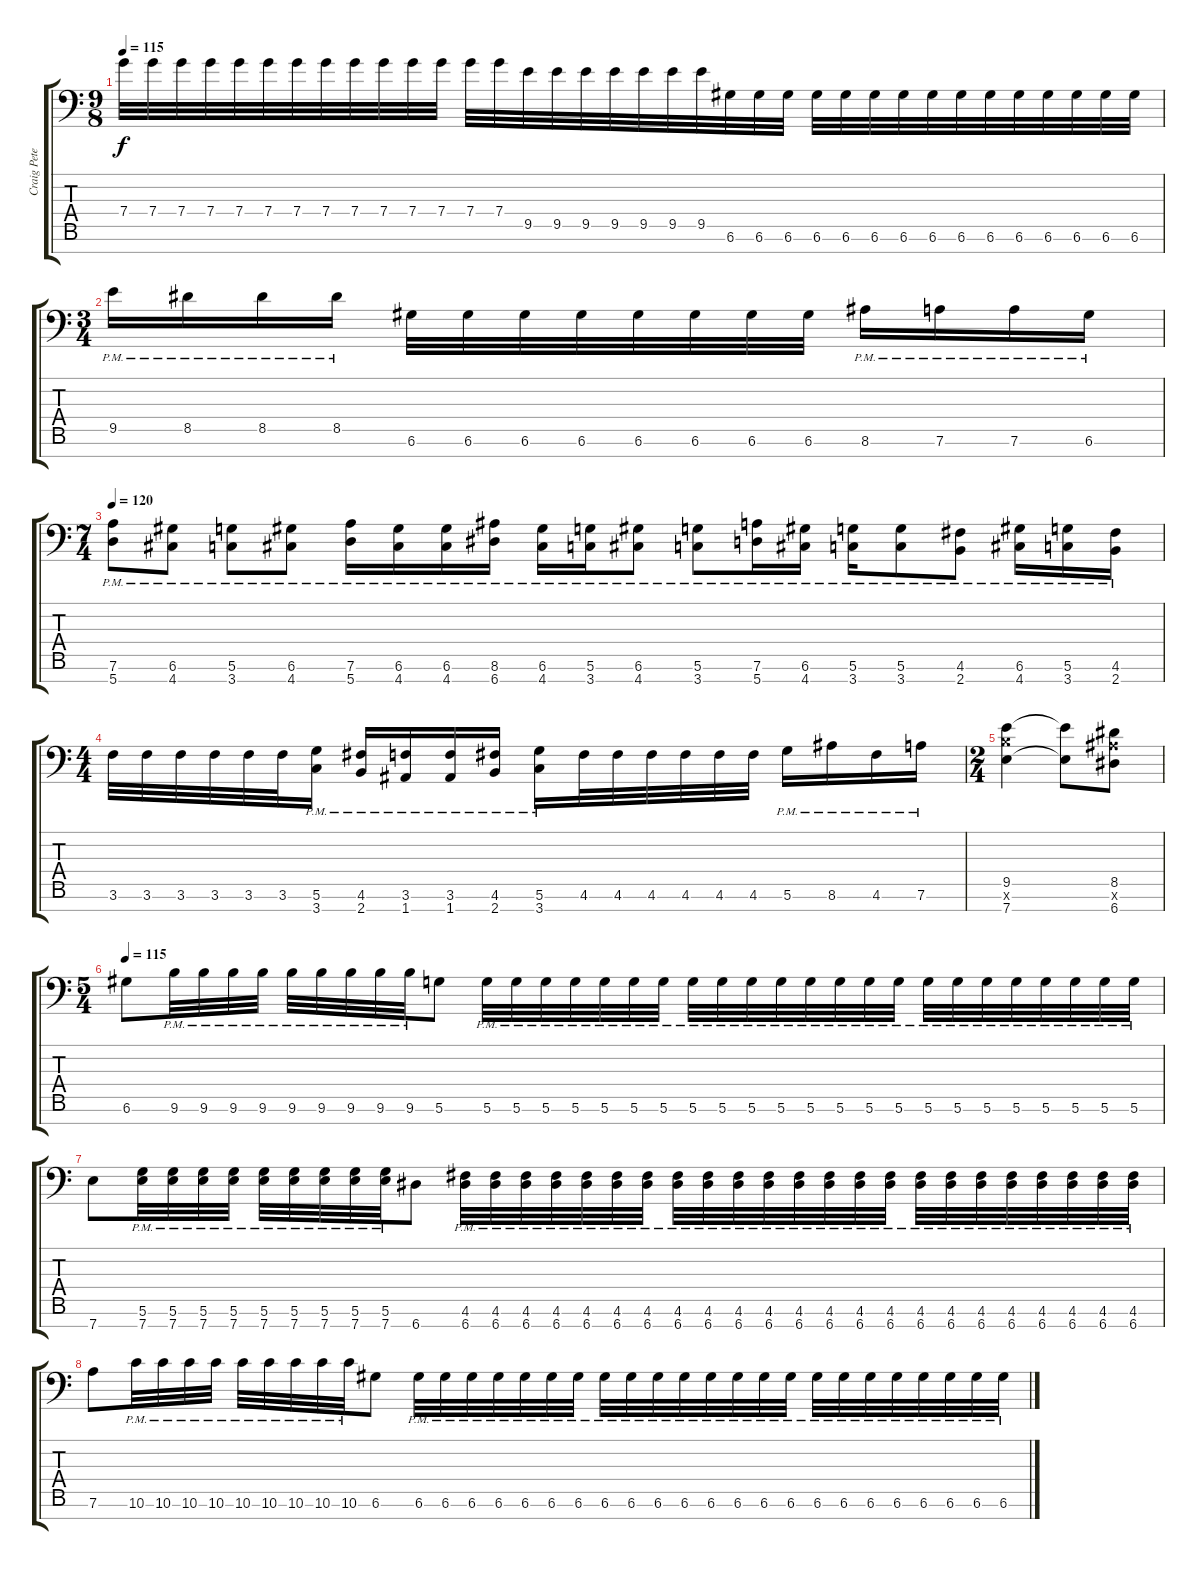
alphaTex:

\track ("Craig Peters" "Craig Pete") {instrument distortionguitar}
\staff {score tabs}
\tuning (D4 A3 F3 C3 G2 D2 A1) {hide}
\ts (9 8)
\tempo 115
\clef f4
\ks c
7.4.32{dy f} 7.4.32 7.4.32 7.4.32 7.4.32 7.4.32 7.4.32 7.4.32 7.4.32 7.4.32 7.4.32 7.4.32 7.4.32 7.4.32 9.5.32 9.5.32 9.5.32 9.5.32 9.5.32 9.5.32 9.5.32 6.6.32 6.6.32 6.6.32 6.6.32 6.6.32 6.6.32 6.6.32 6.6.32 6.6.32 6.6.32 6.6.32 6.6.32 6.6.32 6.6.32 6.6.32 |
\ts (3 4)
9.5{pm}.16 8.5{pm}.16 8.5{pm}.16 8.5{pm}.16 6.6.32 6.6.32 6.6.32 6.6.32 6.6.32 6.6.32 6.6.32 6.6.32 8.6{pm}.16 7.6{pm}.16 7.6{pm}.16 6.6{pm}.16 |
\ts (7 4)
\tempo 120
(7.6{pm} 5.7{pm}).8 (6.6{pm} 4.7{pm}).8 (5.6{pm} 3.7{pm}).8 (6.6{pm} 4.7{pm}).8 (7.6{pm} 5.7{pm}).16 (6.6{pm} 4.7{pm}).16 (6.6{pm} 4.7{pm}).16 (8.6{pm} 6.7{pm}).16 (6.6{pm} 4.7{pm}).16 (5.6{pm} 3.7{pm}).16 (6.6{pm} 4.7{pm}).8 (5.6{pm} 3.7{pm}).8 (7.6{pm} 5.7{pm}).16 (6.6{pm} 4.7{pm}).16 (5.6{pm} 3.7{pm}).16 (5.6{pm} 3.7{pm}).8 (4.6{pm} 2.7{pm}).8 (6.6{pm} 4.7{pm}).16 (5.6{pm} 3.7{pm}).16 (4.6{pm} 2.7{pm}).16 |
\ts (4 4)
3.6.32 3.6.32 3.6.32 3.6.32 3.6.32 3.6.32 (5.6{pm} 3.7{pm}).16 (4.6{pm} 2.7{pm}).16 (3.6{pm} 1.7{pm}).16 (3.6{pm} 1.7{pm}).16 (4.6{pm} 2.7{pm}).16 (5.6{pm} 3.7{pm}).16 4.6.32 4.6.32 4.6.32 4.6.32 4.6.32 4.6.32 5.6{pm}.16 8.6{pm}.16 4.6{pm}.16 7.6{pm}.16 |
\ts (2 4)
(9.5 9.6{x} 7.7).4 (9.5{t} 7.7{t}).8 (8.5 8.6{x} 6.7).8 |
\ts (5 4)
\tempo 115
6.6.8 9.6{pm}.32 9.6{pm}.32 9.6{pm}.32 9.6{pm}.32 9.6{pm}.32 9.6{pm}.32 9.6{pm}.32 9.6{pm}.32 9.6{pm}.32 5.6.8 5.6{pm}.32 5.6{pm}.32 5.6{pm}.32 5.6{pm}.32 5.6{pm}.32 5.6{pm}.32 5.6{pm}.32 5.6{pm}.32 5.6{pm}.32 5.6{pm}.32 5.6{pm}.32 5.6{pm}.32 5.6{pm}.32 5.6{pm}.32 5.6{pm}.32 5.6{pm}.32 5.6{pm}.32 5.6{pm}.32 5.6{pm}.32 5.6{pm}.32 5.6{pm}.32 5.6{pm}.32 5.6{pm}.32 |
7.7.8 (5.6{pm} 7.7{pm}).32 (5.6{pm} 7.7{pm}).32 (5.6{pm} 7.7{pm}).32 (5.6{pm} 7.7{pm}).32 (5.6{pm} 7.7{pm}).32 (5.6{pm} 7.7{pm}).32 (5.6{pm} 7.7{pm}).32 (5.6{pm} 7.7{pm}).32 (5.6{pm} 7.7{pm}).32 6.7.8 (4.6{pm} 6.7{pm}).32 (4.6{pm} 6.7{pm}).32 (4.6{pm} 6.7{pm}).32 (4.6{pm} 6.7{pm}).32 (4.6{pm} 6.7{pm}).32 (4.6{pm} 6.7{pm}).32 (4.6{pm} 6.7{pm}).32 (4.6{pm} 6.7{pm}).32 (4.6{pm} 6.7{pm}).32 (4.6{pm} 6.7{pm}).32 (4.6{pm} 6.7{pm}).32 (4.6{pm} 6.7{pm}).32 (4.6{pm} 6.7{pm}).32 (4.6{pm} 6.7{pm}).32 (4.6{pm} 6.7{pm}).32 (4.6{pm} 6.7{pm}).32 (4.6{pm} 6.7{pm}).32 (4.6{pm} 6.7{pm}).32 (4.6{pm} 6.7{pm}).32 (4.6{pm} 6.7{pm}).32 (4.6{pm} 6.7{pm}).32 (4.6{pm} 6.7{pm}).32 (4.6{pm} 6.7{pm}).32 |
7.6.8 10.6{pm}.32 10.6{pm}.32 10.6{pm}.32 10.6{pm}.32 10.6{pm}.32 10.6{pm}.32 10.6{pm}.32 10.6{pm}.32 10.6{pm}.32 6.6.8 6.6{pm}.32 6.6{pm}.32 6.6{pm}.32 6.6{pm}.32 6.6{pm}.32 6.6{pm}.32 6.6{pm}.32 6.6{pm}.32 6.6{pm}.32 6.6{pm}.32 6.6{pm}.32 6.6{pm}.32 6.6{pm}.32 6.6{pm}.32 6.6{pm}.32 6.6{pm}.32 6.6{pm}.32 6.6{pm}.32 6.6{pm}.32 6.6{pm}.32 6.6{pm}.32 6.6{pm}.32 6.6{pm}.32
